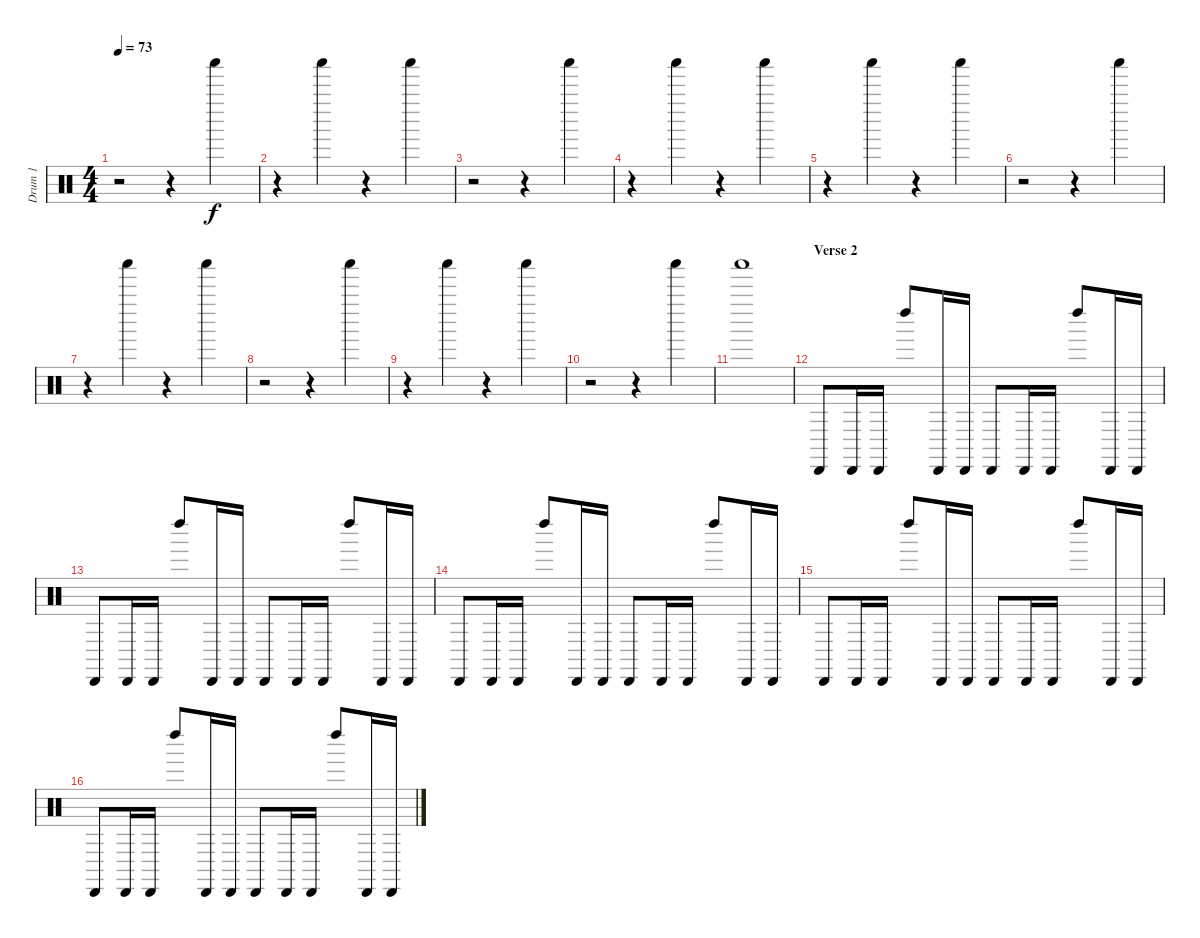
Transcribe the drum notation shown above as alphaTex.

\track ("Drum 1" "Drum 1") {instrument percussion}
\staff {score}
\articulation defaults
\ts (4 4)
\tempo 73
\clef neutral
\ks c
r.2{dy f} r.4 "Shaker (hit)".4 |
r.4 "Shaker (hit)".4 r.4 "Shaker (hit)".4 |
r.2 r.4 "Shaker (hit)".4 |
r.4 "Shaker (hit)".4 r.4 "Shaker (hit)".4 |
r.4 "Shaker (hit)".4 r.4 "Shaker (hit)".4 |
r.2 r.4 "Shaker (hit)".4 |
r.4 "Shaker (hit)".4 r.4 "Shaker (hit)".4 |
r.2 r.4 "Shaker (hit)".4 |
r.4 "Shaker (hit)".4 r.4 "Shaker (hit)".4 |
r.2 r.4 "Shaker (hit)".4 |
"Shaker (hit)".1 |
\section ("" "Verse 2")
"Cabasa (hit)".8 "Cabasa (hit)".16 "Cabasa (hit)".16 "Left Maraca (hit)".8 "Cabasa (hit)".16 "Cabasa (hit)".16 "Cabasa (hit)".8 "Cabasa (hit)".16 "Cabasa (hit)".16 "Left Maraca (hit)".8 "Cabasa (hit)".16 "Cabasa (hit)".16 |
"Cabasa (hit)".8 "Cabasa (hit)".16 "Cabasa (hit)".16 "Left Maraca (hit)".8 "Cabasa (hit)".16 "Cabasa (hit)".16 "Cabasa (hit)".8 "Cabasa (hit)".16 "Cabasa (hit)".16 "Left Maraca (hit)".8 "Cabasa (hit)".16 "Cabasa (hit)".16 |
"Cabasa (hit)".8 "Cabasa (hit)".16 "Cabasa (hit)".16 "Left Maraca (hit)".8 "Cabasa (hit)".16 "Cabasa (hit)".16 "Cabasa (hit)".8 "Cabasa (hit)".16 "Cabasa (hit)".16 "Left Maraca (hit)".8 "Cabasa (hit)".16 "Cabasa (hit)".16 |
"Cabasa (hit)".8 "Cabasa (hit)".16 "Cabasa (hit)".16 "Left Maraca (hit)".8 "Cabasa (hit)".16 "Cabasa (hit)".16 "Cabasa (hit)".8 "Cabasa (hit)".16 "Cabasa (hit)".16 "Left Maraca (hit)".8 "Cabasa (hit)".16 "Cabasa (hit)".16 |
"Cabasa (hit)".8 "Cabasa (hit)".16 "Cabasa (hit)".16 "Left Maraca (hit)".8 "Cabasa (hit)".16 "Cabasa (hit)".16 "Cabasa (hit)".8 "Cabasa (hit)".16 "Cabasa (hit)".16 "Left Maraca (hit)".8 "Cabasa (hit)".16 "Cabasa (hit)".16
